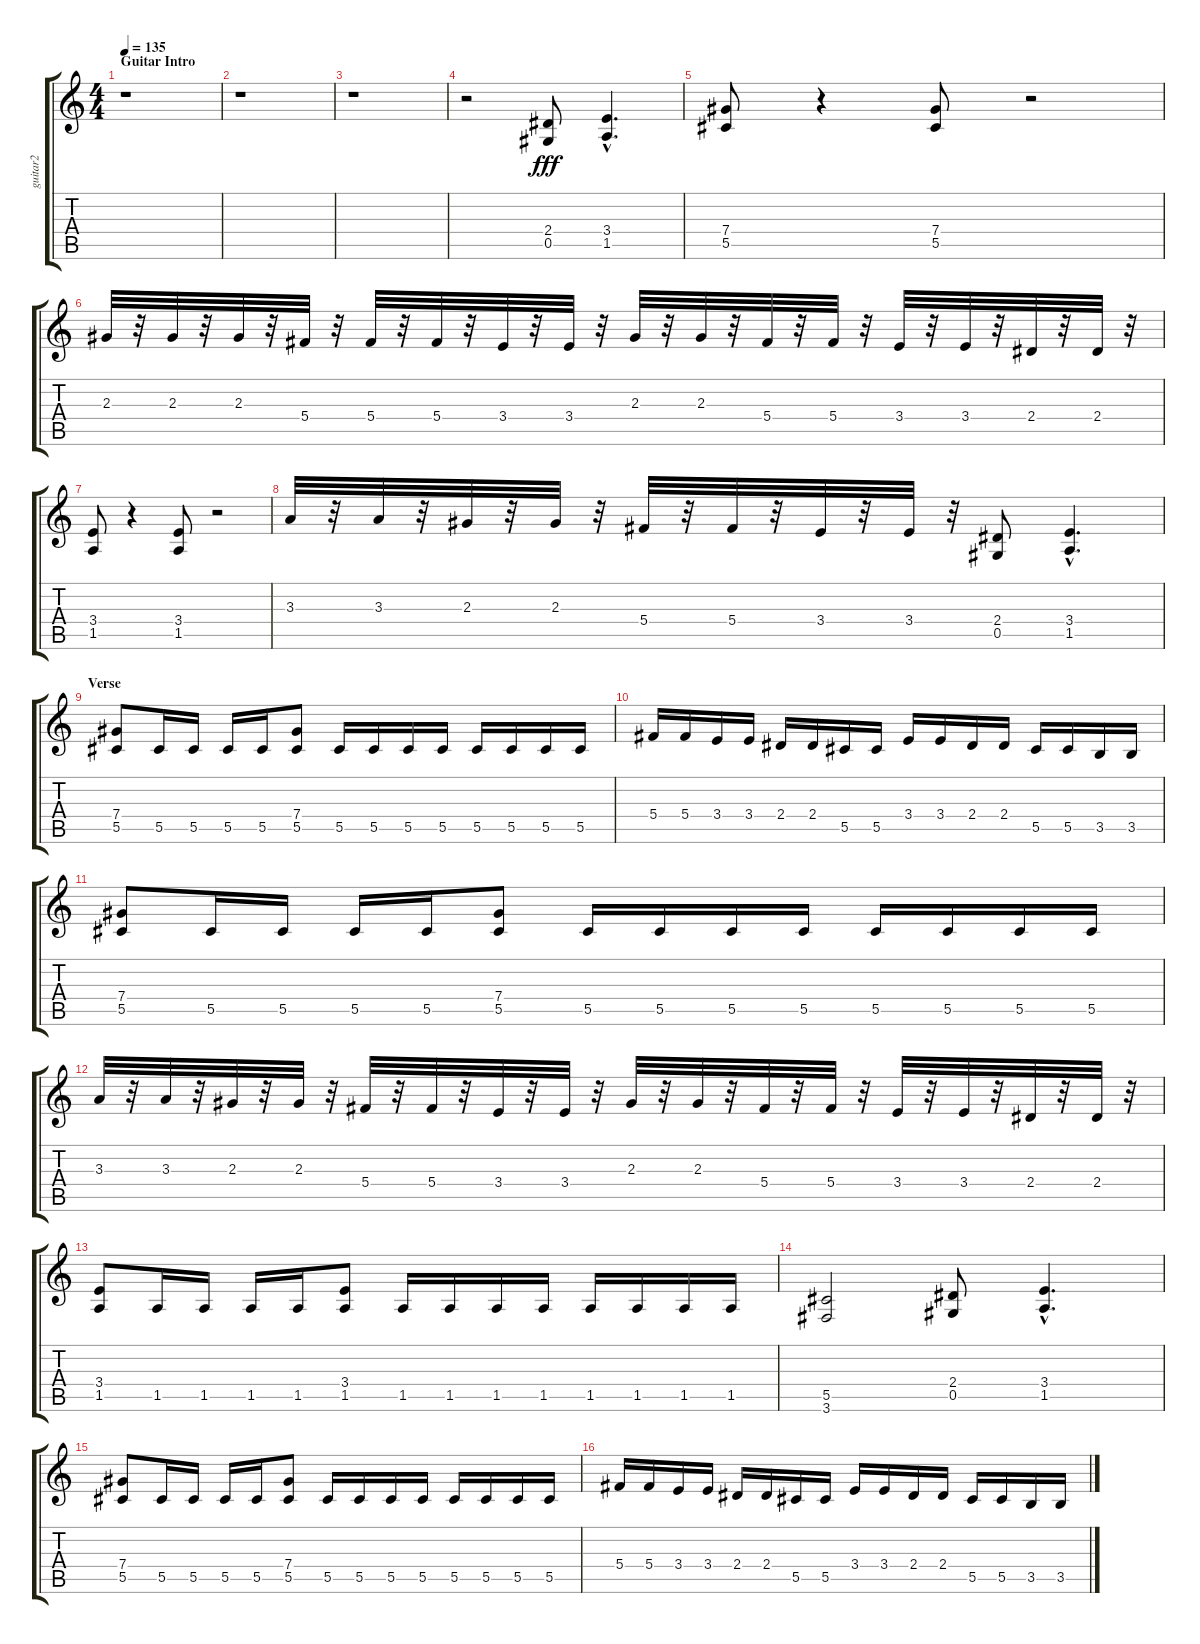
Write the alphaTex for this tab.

\track ("guitar2" "guitar2") {instrument distortionguitar}
\staff {score tabs}
\tuning (Eb4 Bb3 Gb3 Db3 Ab2 Eb2) {hide}
\ts (4 4)
\section ("" "Guitar Intro")
\tempo 135
\clef g2
\ks c
r.1{dy fff instrument distortionguitar} |
r.1 |
r.1 |
r.2 (2.4 0.5).8 (3.4{hac} 1.5{hac}).4{d} |
(7.4 5.5).8 r.4 (7.4 5.5).8 r.2 |
2.3.32 r.32 2.3.32 r.32 2.3.32 r.32 5.4.32 r.32 5.4.32 r.32 5.4.32 r.32 3.4.32 r.32 3.4.32 r.32 2.3.32 r.32 2.3.32 r.32 5.4.32 r.32 5.4.32 r.32 3.4.32 r.32 3.4.32 r.32 2.4.32 r.32 2.4.32 r.32 |
(3.4 1.5).8 r.4 (3.4 1.5).8 r.2 |
3.3.32 r.32 3.3.32 r.32 2.3.32 r.32 2.3.32 r.32 5.4.32 r.32 5.4.32 r.32 3.4.32 r.32 3.4.32 r.32 (2.4 0.5).8 (3.4{hac} 1.5{hac}).4{d} |
\section ("" "Verse")
(7.4 5.5).8 5.5.16 5.5.16 5.5.16 5.5.16 (7.4 5.5).8 5.5.16 5.5.16 5.5.16 5.5.16 5.5.16 5.5.16 5.5.16 5.5.16 |
5.4.16 5.4.16 3.4.16 3.4.16 2.4.16 2.4.16 5.5.16 5.5.16 3.4.16 3.4.16 2.4.16 2.4.16 5.5.16 5.5.16 3.5.16 3.5.16 |
(7.4 5.5).8 5.5.16 5.5.16 5.5.16 5.5.16 (7.4 5.5).8 5.5.16 5.5.16 5.5.16 5.5.16 5.5.16 5.5.16 5.5.16 5.5.16 |
3.3.32 r.32 3.3.32 r.32 2.3.32 r.32 2.3.32 r.32 5.4.32 r.32 5.4.32 r.32 3.4.32 r.32 3.4.32 r.32 2.3.32 r.32 2.3.32 r.32 5.4.32 r.32 5.4.32 r.32 3.4.32 r.32 3.4.32 r.32 2.4.32 r.32 2.4.32 r.32 |
(3.4 1.5).8 1.5.16 1.5.16 1.5.16 1.5.16 (3.4 1.5).8 1.5.16 1.5.16 1.5.16 1.5.16 1.5.16 1.5.16 1.5.16 1.5.16 |
(5.5 3.6).2 (2.4 0.5).8 (3.4{hac} 1.5{hac}).4{d} |
(7.4 5.5).8 5.5.16 5.5.16 5.5.16 5.5.16 (7.4 5.5).8 5.5.16 5.5.16 5.5.16 5.5.16 5.5.16 5.5.16 5.5.16 5.5.16 |
5.4.16 5.4.16 3.4.16 3.4.16 2.4.16 2.4.16 5.5.16 5.5.16 3.4.16 3.4.16 2.4.16 2.4.16 5.5.16 5.5.16 3.5.16 3.5.16
